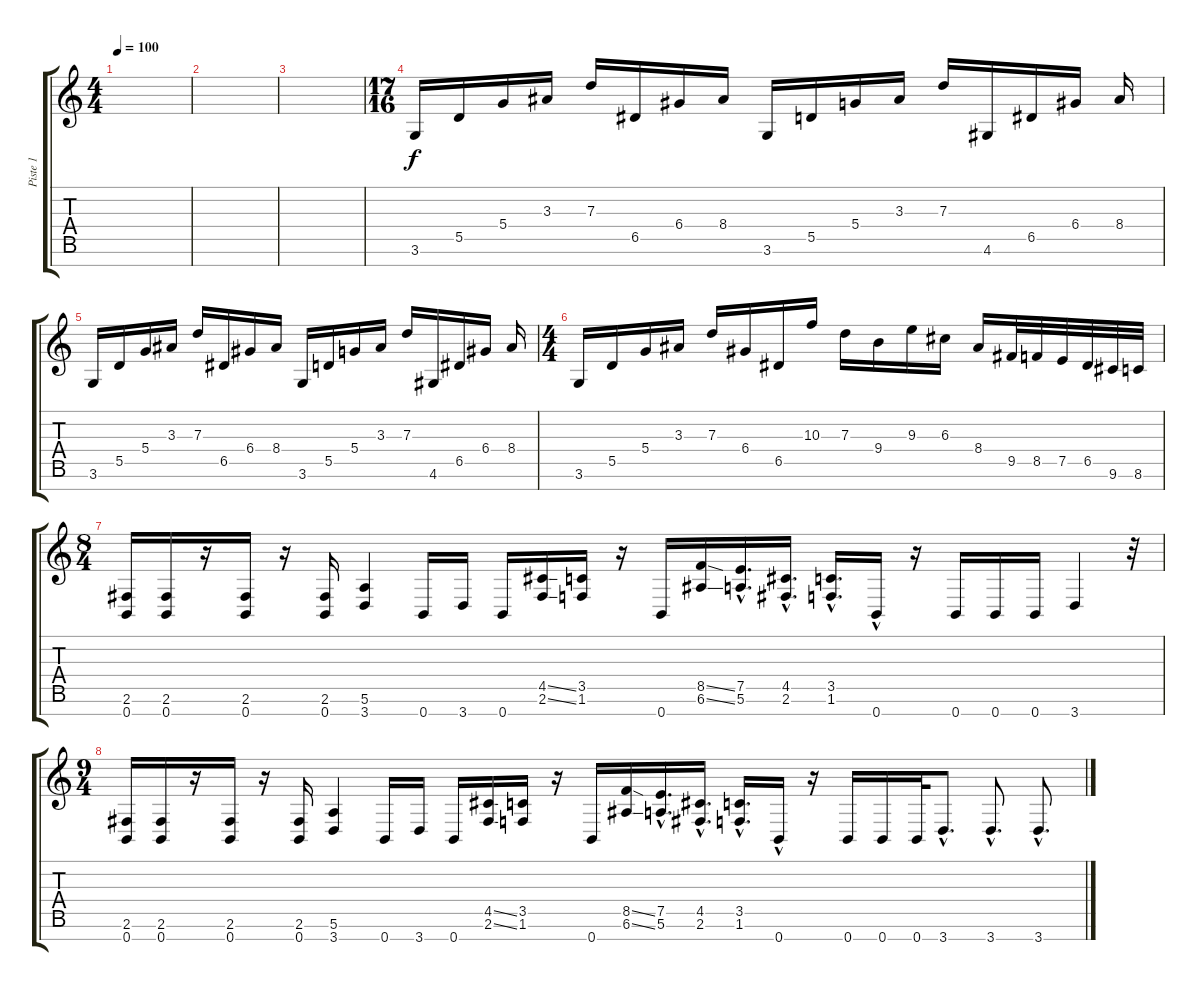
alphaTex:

\track ("Piste 1" "Piste 1") {instrument distortionguitar}
\staff {score tabs}
\tuning (E4 B3 G3 D3 A2 E2 B1) {hide}
\ts (4 4)
\tempo 100
\clef g2
\ks c
|
|
|
\ts (17 16)
3.6.16 5.5.16 5.4.16 3.3.16 7.3.16 6.5.16 6.4.16 8.4.16 3.6.16 5.5.16 5.4.16 3.3.16 7.3.16 4.6.16 6.5.16 6.4.16 8.4.16 |
3.6.16 5.5.16 5.4.16 3.3.16 7.3.16 6.5.16 6.4.16 8.4.16 3.6.16 5.5.16 5.4.16 3.3.16 7.3.16 4.6.16 6.5.16 6.4.16 8.4.16 |
\ts (4 4)
3.6.16 5.5.16 5.4.16 3.3.16 7.3.16 6.4.16 6.5.16 10.3.16 7.3.16 9.4.16 9.3.16 6.3.16 8.4.16 9.5.32 8.5.32 7.5.32 6.5.32 9.6.32 8.6.32 |
\ts (8 4)
(2.6 0.7).16 (2.6 0.7).16 r.16 (2.6 0.7).16 r.16 (2.6 0.7).16 (5.6 3.7).4 0.7.16 3.7.16 0.7.16 (4.5{ss} 2.6{ss}).16 (3.5 1.6).16 r.16 0.7.16 (8.5{ss} 6.6{ss}).16 (7.5{hac} 5.6{hac}).16{d} (4.5{hac} 2.6{hac}).16{d} (3.5{hac} 1.6{hac}).16{d} 0.7{hac}.16 r.16 0.7.16 0.7.16 0.7.16 3.7.4 r.32 |
\ts (9 4)
(2.6 0.7).16 (2.6 0.7).16 r.16 (2.6 0.7).16 r.16 (2.6 0.7).16 (5.6 3.7).4 0.7.16 3.7.16 0.7.16 (4.5{ss} 2.6{ss}).16 (3.5 1.6).16 r.16 0.7.16 (8.5{ss} 6.6{ss}).16 (7.5{hac} 5.6{hac}).16{d} (4.5{hac} 2.6{hac}).16{d} (3.5{hac} 1.6{hac}).16{d} 0.7{hac}.16 r.16 0.7.16 0.7.16 0.7.32 3.7{hac}.8{d} 3.7{hac}.8{d} 3.7{hac}.8{d}
